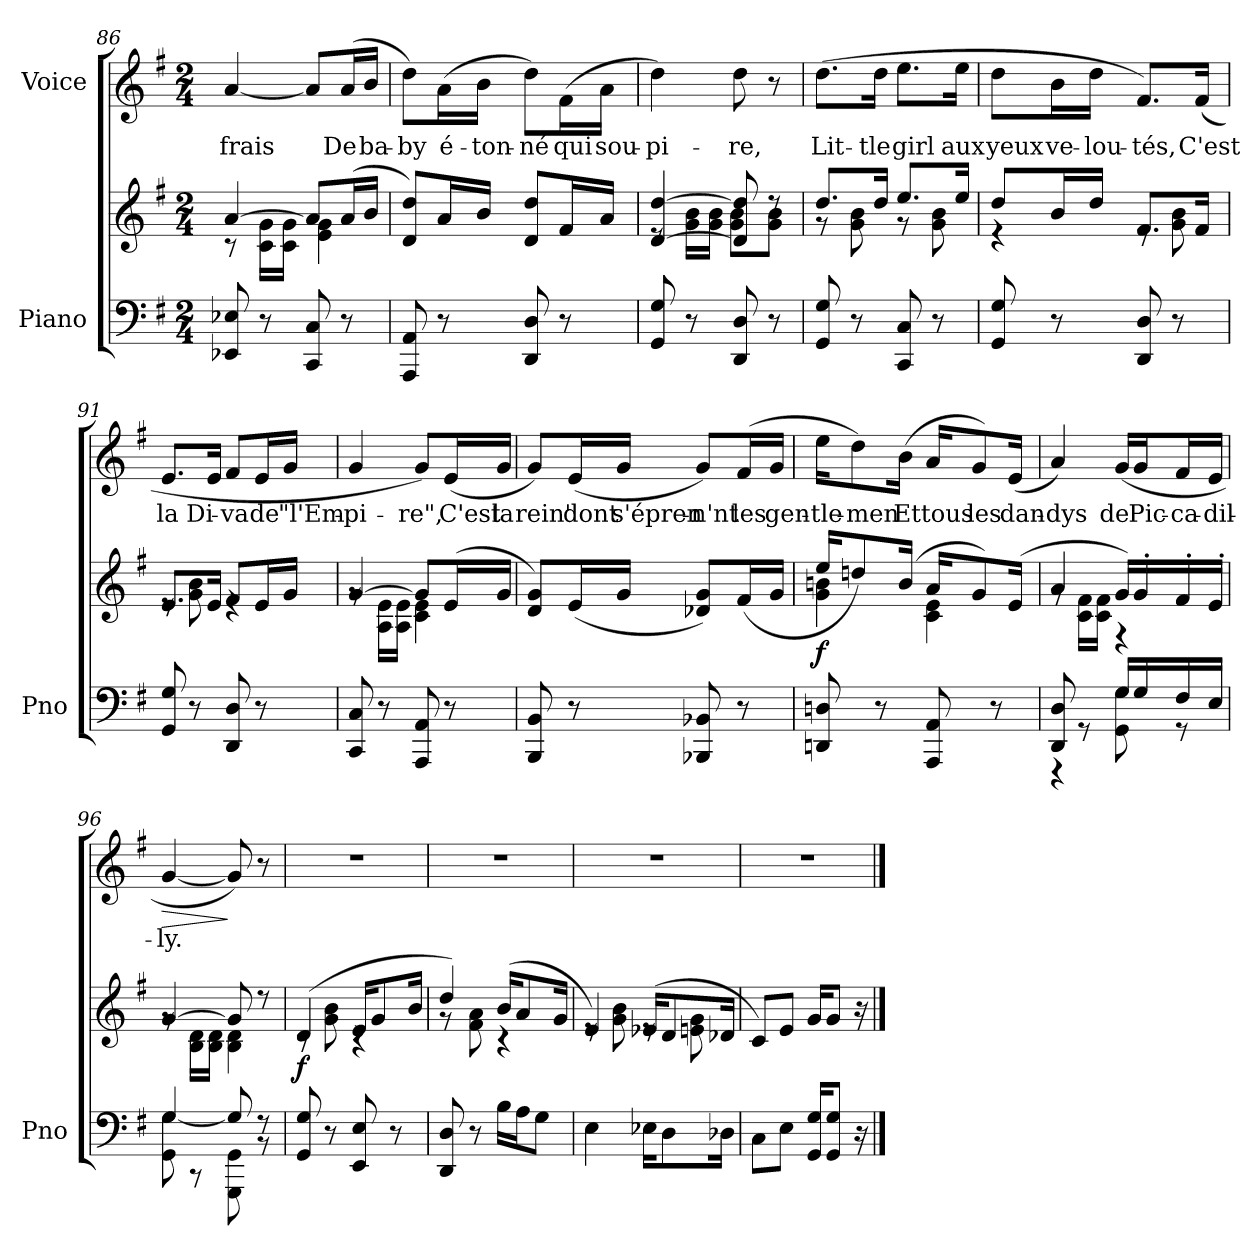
**kern	**kern	**dynam	**kern	**text	**dynam
*part2	*part2	*part2	*part1	*part1	*part1
*staff3	*staff2	*staff2/3	*staff1	*staff1	*staff1
*I"Piano	*	*	*I"Voice	*	*
*I'Pno	*	*	*	*	*
*clefF4	*clefG2	*	*clefG2	*	*
*k[f#]	*k[f#]	*	*k[f#]	*	*
*M2/4	*M2/4	*	*M2/4	*	*
=86	=86	=86	=86	=86	=86
*	*^	*	*	*	*
!	!	!	!	!	!LO:LY:b	!
8EE-X/ 8E-X/	[4a/	8r	.	[4a/	frais	.
8r	.	16c\ 16g\LL	.	.	.	.
.	.	16c\ 16g\JJ	.	.	.	.
8CC/ 8C/	8a/L]	4e\ 4g\	.	8a/L]	.	.
!	!	!	!	!	!LO:LY:b	!
8r	(16a/L	.	.	(16a/L	De	.
!	!	!	!	!	!LO:LY:b	!
.	16b/JJ	.	.	16b/JJ	ba-	.
*	*v	*v	*	*	*	*
=87	=87	=87	=87	=87	=87
!	!	!	!	!LO:LY:b	!
8AAA/ 8AA/	8d/ 8dd/L)	.	8dd\L)	-by	.
!	!	!	!	!LO:LY:b	!
8r	16a/L	.	(16a\L	é-	.
!	!	!	!	!LO:LY:b	!
.	16b/JJ	.	16b\JJ	-ton-	.
!	!	!	!	!LO:LY:b	!
8DD/ 8D/	8d/ 8dd/L	.	8dd\L)	-né	.
!	!	!	!	!LO:LY:b	!
8r	16f#/L	.	(>16f#\L	qui	.
!	!	!	!	!LO:LY:b	!
.	16a/JJ	.	16a\JJ	sou-	.
=88	=88	=88	=88	=88	=88
*	*^	*	*	*	*
!	!	!	!	!	!LO:LY:b	!
8GG/ 8G/	[4d/ [4dd/	8re	.	4dd\)	-pi-	.
8r	.	16g\ 16b\LL	.	.	.	.
.	.	16g\ 16b\JJ	.	.	.	.
!	!	!	!	!	!LO:LY:b	!
8DD/ 8D/	8d/] 8dd/]	8g\ 8b\L	.	8dd\	-re,	.
8r	8rdd	8g\ 8b\J	.	8r	.	.
!!LO:LB:g=z
=89	=89	=89	=89	=89	=89	=89
!	!	!	!	!	!LO:LY:b	!
8GG/ 8G/	8.dd/L	8r	.	(8.dd\L	Lit-	.
8r	.	8g\ 8b\	.	.	.	.
!	!	!	!	!	!LO:LY:b	!
.	16dd/Jk	.	.	16dd\Jk	-tle	.
!	!	!	!	!	!LO:LY:b	!
8CC/ 8C/	8.ee/L	8r	.	8.ee\L	girl	.
8r	.	8g\ 8b\	.	.	.	.
!	!	!	!	!	!LO:LY:b	!
.	16ee/Jk	.	.	16ee\Jk	aux	.
=90	=90	=90	=90	=90	=90	=90
!	!	!	!	!	!LO:LY:b	!
8GG/ 8G/	8dd/L	4re	.	8dd\L	yeux	.
!	!	!	!	!	!LO:LY:b	!
8r	16b/L	.	.	16b\L	ve-	.
!	!	!	!	!	!LO:LY:b	!
.	16dd/JJ	.	.	16dd\JJ	-lou-	.
!	!	!	!	!	!LO:LY:b	!
8DD/ 8D/	8.f#/L	8re	.	8.f#/L)	-tés,	.
8r	.	8g\ 8b\	.	.	.	.
!	!	!	!	!	!LO:LY:b	!
.	16f#/Jk	.	.	(16f#/Jk	C'est	.
=91	=91	=91	=91	=91	=91	=91
!	!	!	!	!	!LO:LY:b	!
8GG/ 8G/	8.e/L	8re	.	8.e/L	la	.
8r	.	8g\ 8b\	.	.	.	.
!	!	!	!	!	!LO:LY:b	!
.	16e/Jk	.	.	16e/Jk	Di-	.
!	!	!	!	!	!LO:LY:b	!
8DD/ 8D/	8f#/L	4re	.	8f#/L	-va	.
!	!	!	!	!	!LO:LY:b	!
8r	16e/L	.	.	16e/L	de	.
!	!	!	!	!	!LO:LY:b	!
.	16g/JJ	.	.	16g/JJ	"l'Em-	.
=92	=92	=92	=92	=92	=92	=92
!	!	!	!	!	!LO:LY:b	!
8CC/ 8C/	[4g/	8rg	.	4g/	-pi-	.
8r	.	16A\ 16e\LL	.	.	.	.
.	.	16A\ 16e\JJ	.	.	.	.
!	!	!	!	!	!LO:LY:b	!
8AAA/ 8AA/	8g/L]	4c\ 4e\	.	8g/L)	-re",	.
!	!	!	!	!	!LO:LY:b	!
8r	(16e/L	.	.	(>16e/L	C'est	.
!	!	!	!	!	!LO:LY:b	!
.	16g/JJ	.	.	16g/JJ	la	.
*	*v	*v	*	*	*	*
!!LO:LB:g=z
=93	=93	=93	=93	=93	=93
!	!	!	!	!LO:LY:b	!
8BBB/ 8BB/	8d/ 8g/L)	.	8g/L)	rein'	.
!	!	!	!	!LO:LY:b	!
8r	(>16e/L	.	(>16e/L	dont	.
!	!	!	!	!LO:LY:b	!
.	16g/JJ	.	16g/JJ	s'épren-	.
!	!	!	!	!LO:LY:b	!
8BBB-X/ 8BB-X/	8d-X/ 8g/L)	.	8g/L)	-n'nt	.
!	!	!	!	!LO:LY:b	!
8r	(>16f#/L	.	(>16f#/L	les	.
!	!	!	!	!LO:LY:b	!
.	16g/JJ	.	16g/JJ	gen-	.
=94	=94	=94	=94	=94	=94
*	*^	*	*	*	*
!	!	!	!LO:DY:b	!	!LO:LY:b	!
8DDn/ 8Dn/	16ee/KL	4g\ 4bn\	f	16ee\KL	-tle-	.
!	!	!	!	!	!LO:LY:b	!
.	8ddn/)	.	.	8dd\)	-men	.
8r	.	.	.	.	.	.
!	!	!	!	!	!LO:LY:b	!
.	(16b/Jk	.	.	(16b\Jk	Et	.
!	!	!	!	!	!LO:LY:b	!
8AAA/ 8AA/	16a/KL	4c\ 4e\	.	16a/KL	tous	.
!	!	!	!	!	!LO:LY:b	!
.	8g/)	.	.	8g/)	les	.
8r	.	.	.	.	.	.
!	!	!	!	!	!LO:LY:b	!
.	(>16e/Jk	.	.	(>16e/Jk	dan-	.
=95	=95	=95	=95	=95	=95	=95
*^	*	*	*	*	*	*
!	!	!	!	!	!	!LO:LY:b	!
8DD/ 8D/	4r	4a/	8rg	.	4a/)	-dys	.
8rGG	.	.	16c\ 16f#\LL	.	.	.	.
.	.	.	16c\ 16f#\JJ	.	.	.	.
!	!	!	!	!	!	!LO:LY:b	!
16G/LL	8GG\ 8G\	16g/LL)	4r	.	(>16g/LL	de	.
!	!	!	!	!	!	!LO:LY:b	!
16G/	.	16g'/	.	.	16g/J	Pic-	.
!	!	!	!	!	!	!LO:LY:b	!
16F#/	8r	16f#'/	.	.	16f#/L	-ca-	.
!	!	!	!	!	!	!LO:LY:b	!
16E/JJ	.	16e'/JJ	.	.	16e/JJ	-dil-	.
=96	=96	=96	=96	=96	=96	=96	=96
!	!	!	!	!	!	!LO:LY:b	!LO:HP:b
8GG\ 8G\	[4G/	[4g/	8rg	.	[4g/	-ly.	>
8rCC	.	.	16B\ 16d\LL	.	.	.	.
.	.	.	16B\ 16d\JJ	.	.	.	.
8GGG\ 8GG\	8G/]	8g/]	4B\ 4d\	.	8g/])	.	]
8r	8r	8r	.	.	8r	.	.
!!LO:LB:g=z
=97	=97	=97	=97	=97	=97	=97	=97
!	!	!	!	!LO:DY:b	!	!	!
*v	*v	*	*	*	*	*	*
8GG/ 8G/	(4d/	8rc	f	2r	.	.
8r	.	8g\ 8b\	.	.	.	.
8EE/ 8E/	16e/KL	4rc	.	.	.	.
.	8g/	.	.	.	.	.
8r	.	.	.	.	.	.
.	16b/Jk	.	.	.	.	.
=98	=98	=98	=98	=98	=98	=98
8DD/ 8D/	4dd/)	8r	.	2r	.	.
8r	.	8f#\ 8a\	.	.	.	.
16B\LL	(16b/KL	4rc	.	.	.	.
16A\J	8a/	.	.	.	.	.
8G\J	.	.	.	.	.	.
.	16g/Jk	.	.	.	.	.
=99	=99	=99	=99	=99	=99	=99
4E\	4e/)	8re	.	2r	.	.
.	.	8g\ 8b\	.	.	.	.
16E-X\KL	(16e-X/KL	8re	.	.	.	.
8D\	8d/	.	.	.	.	.
.	.	8en\ 8g\	.	.	.	.
16D-X\Jk	16d-X/Jk	.	.	.	.	.
*	*v	*v	*	*	*	*
=100	=100	=100	=100	=100	=100
8C\L	8c/L)	.	2r	.	.
8E\J	8e/J	.	.	.	.
16GG/ 16G/KL	16g/KL	.	.	.	.
8GG/ 8G/J	8g/J	.	.	.	.
16r	16r	.	.	.	.
==	==	==	==	==	==
*-	*-	*-	*-	*-	*-
